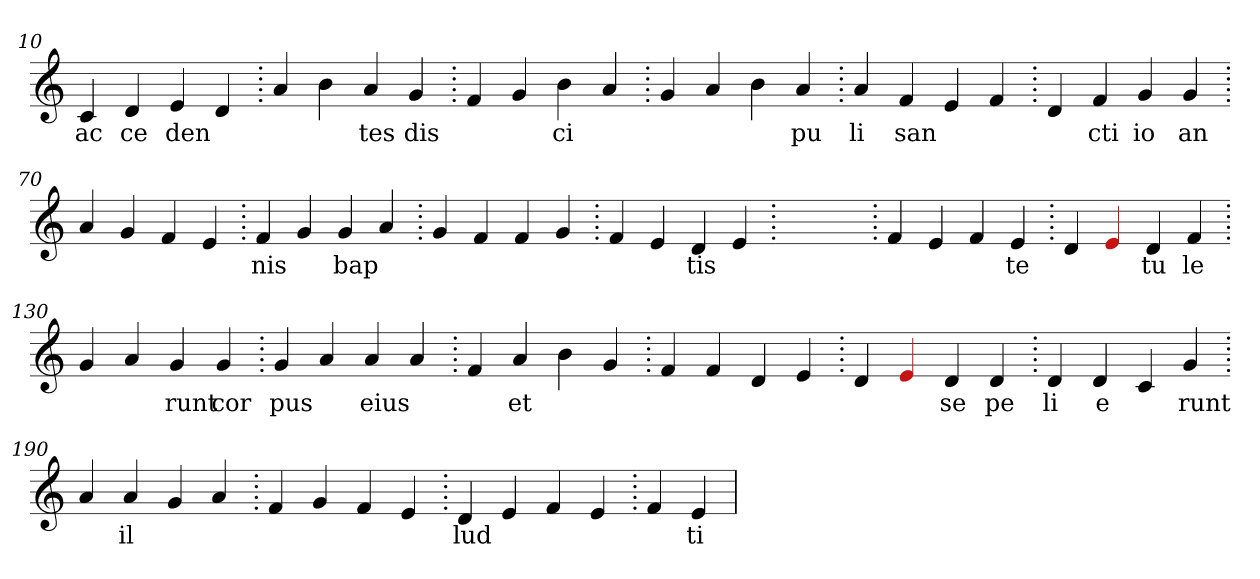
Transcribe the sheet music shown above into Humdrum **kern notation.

**kern	**text
*part1	*part1
*staff1	*staff1
*clefG2	*
=10.	=10.
4c	ac
4d	ce
4e	den
4d	.
=20.	=20.
4a	.
4b	.
4a	tes
4g	dis
=30.	=30.
4f	.
4g	.
4b	ci
4a	.
=40.	=40.
4g	.
4a	.
4b	.
4a	pu
=50.	=50.
4a	li
4f	san
4e	.
4f	.
=60.	=60.
4d	.
4f	cti
4g	io
4g	an
=70.	=70.
4a	.
4g	.
4f	.
4e	.
=80.	=80.
4f	nis
4g	.
4g	bap
4a	.
=90.	=90.
4g	.
4f	.
4f	.
4g	.
=100.	=100.
4f	.
4e	.
4d	tis
4e	.
=110.	=110.
1ryy	.
=110.	=110.
4f	.
4e	.
4f	.
4e	te
=120.	=120.
4d	.
4Re	.
4d	tu
4f	le
=130.	=130.
4g	.
4a	.
4g	runt
4g	cor
=140.	=140.
4g	pus
4a	.
4a	eius
4a	.
=150.	=150.
4f	.
4a	et
4b	.
4g	.
=160.	=160.
4f	.
4f	.
4d	.
4e	.
=170.	=170.
4d	.
4Re	.
4d	se
4d	pe
=180.	=180.
4d	li
4d	e
4c	.
4g	runt
=190.	=190.
4a	.
4a	il
4g	.
4a	.
=200.	=200.
4f	.
4g	.
4f	.
4e	.
=210.	=210.
4d	lud
4e	.
4f	.
4e	.
=220.	=220.
4f	.
4e	ti
=	=
*-	*-
